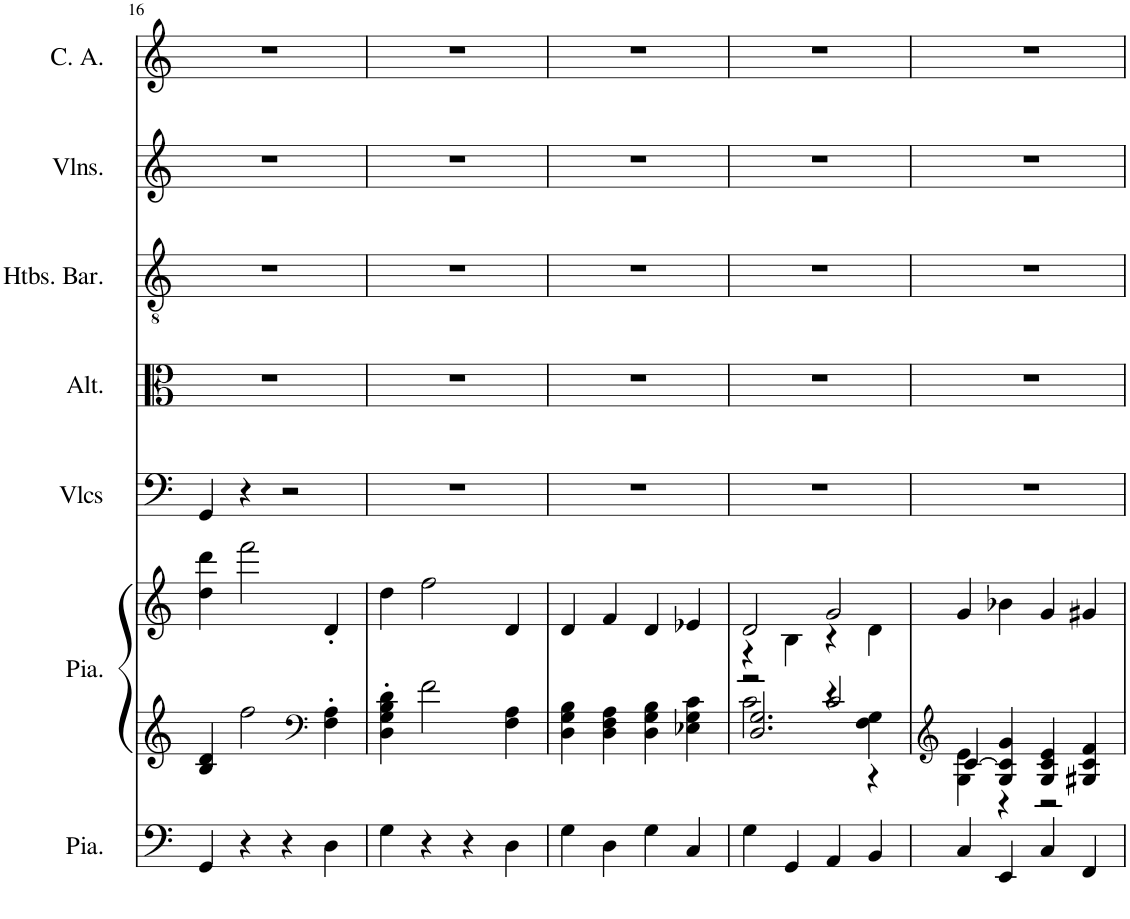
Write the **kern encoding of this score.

**kern	**kern	**kern	**kern	**kern	**kern	**kern	**kern
*part7	*part6	*part6	*part5	*part4	*part3	*part2	*part1
*staff8	*staff7	*staff6	*staff5	*staff4	*staff3	*staff2	*staff1
*I"Piano, Pedals	*I"Piano, Organ	*	*I"Violoncelles, Bass	*I"Altos, Tenor	*I"Hautbois Baryton, Alto	*I"Violons, Soprano	*I"Cor anglais, Baritone solo
*I'Pia.	*I'Pia.	*	*I'Vlcs	*I'Alt.	*I'Htbs. Bar.	*I'Vlns.	*I'C. A.
!!LO:PB:g=z
*clefF4	*clefG2	*clefG2	*clefF4	*clefC3	*clefGv2	*clefG2	*clefG2
*	*	*	*	*	*	*	*Trd4c7
*k[]	*k[]	*k[]	*k[]	*k[]	*k[]	*k[]	*k[]
*M4/4	*M4/4	*M4/4	*M4/4	*M4/4	*M4/4	*M4/4	*M4/4
=16	=16	=16	=16	=16	=16	=16	=16
4GG/	4B/ 4d/	4dd\ 4ddd\	4GG/	1r	1r	1r	1r
4r	2ff\	2fff\	4r	.	.	.	.
4r	.	.	2r	.	.	.	.
*	*clefF4	*	*	*	*	*	*
4D\	4F\' 4A\'	4d'/	.	.	.	.	.
=17	=17	=17	=17	=17	=17	=17	=17
4G\	4D\' 4G\' 4B\' 4d\'	4dd\	1r	1r	1r	1r	1r
4r	2f\	2ff\	.	.	.	.	.
4r	.	.	.	.	.	.	.
4D\	4F\ 4A\	4d/	.	.	.	.	.
=18	=18	=18	=18	=18	=18	=18	=18
4G\	4D\ 4G\ 4B\	4d/	1r	1r	1r	1r	1r
4D\	4D\ 4F\ 4A\	4f/	.	.	.	.	.
4G\	4D\ 4G\ 4B\	4d/	.	.	.	.	.
4C/	4E-X\ 4G\ 4c\	4e-X/	.	.	.	.	.
=19	=19	=19	=19	=19	=19	=19	=19
*	*^	*^	*	*	*	*	*
*	*	*^	*	*	*	*	*	*	*
4G\	2r	2c\	2.D/ 2.G/	2d/	4r	1r	1r	1r	1r	1r
4GG/	.	.	.	.	4B\	.	.	.	.	.
4AA/	2c/	4r	.	2g/	4r	.	.	.	.	.
4BB/	.	4F\ 4G\	4r	.	4d\	.	.	.	.	.
*	*v	*v	*v	*	*	*	*	*	*	*
*	*	*v	*v	*	*	*	*	*
=20	=20	=20	=20	=20	=20	=20	=20
*	*clefG2	*	*	*	*	*	*
*	*^	*	*	*	*	*	*
4C/	[4c/	4G\ 4e\	4g/	1r	1r	1r	1r	1r
4EE/	4G/ 4c/] 4g/	4r	4b-X\	.	.	.	.	.
4C/	4G/ 4c/ 4e/	2r	4g/	.	.	.	.	.
4FF/	4G#X/ 4c/ 4f/	.	4g#X/	.	.	.	.	.
*	*v	*v	*	*	*	*	*	*
=	=	=	=	=	=	=	=
*-	*-	*-	*-	*-	*-	*-	*-
